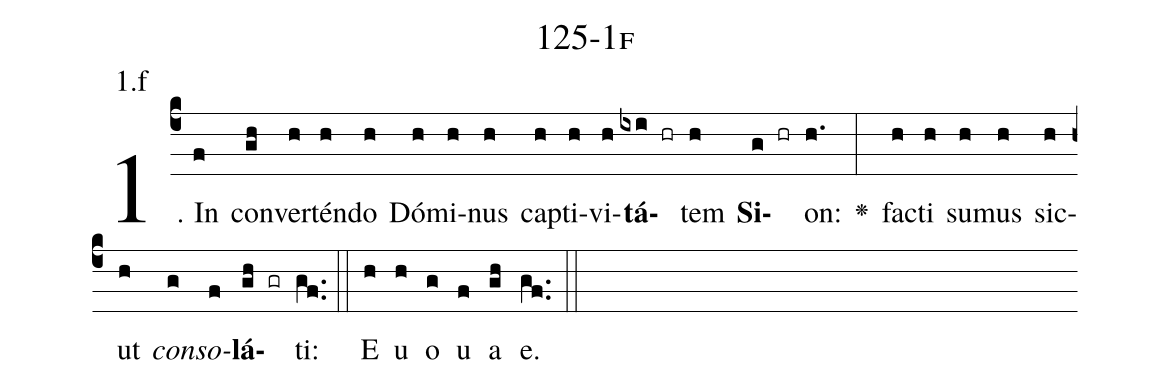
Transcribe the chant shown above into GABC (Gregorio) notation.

name: 125-1f;
annotation: 1.f;
%%
(c4)1. In(f) con(gh)ver(h)tén(h)do(h) Dó(h)mi(h)nus(h) cap(h)ti(h)vi(h)<b>tá</b>(ixi hr)tem(h) <b>Si</b>(g hr)on:(h.) <v>\greheightstar</v>(:) fac(h)ti(h) su(h)mus(h) sic(h)ut(h) <i>con</i>(g)<i>so</i>(f)<b>lá</b>(gh gr)ti:(gf..) (::) E(h) u(h) o(g) u(f) a(gh) e.(gf..) (::)
